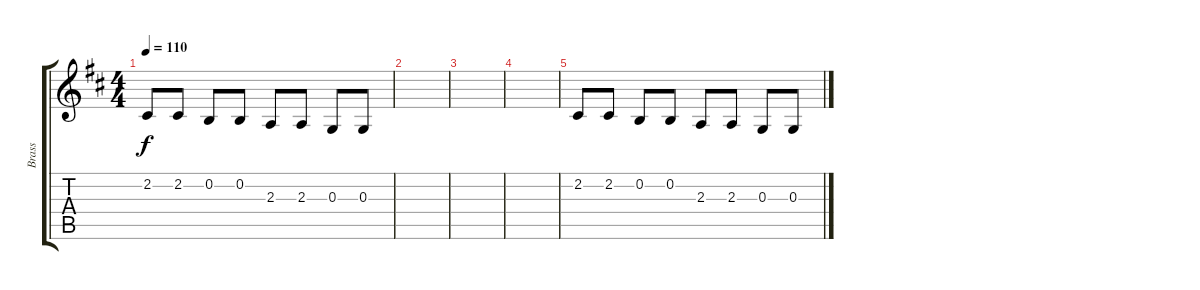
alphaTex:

\track ("Brass" "Brass") {instrument brasssection}
\staff {score tabs}
\tuning (E4 B3 G3 D3 A2 E2) {hide}
\ts (4 4)
\tempo 110
\clef g2
\ks d
2.2.8{dy f} 2.2.8 0.2.8 0.2.8 2.3.8 2.3.8 0.3.8 0.3.8 |
|
|
|
2.2.8 2.2.8 0.2.8 0.2.8 2.3.8 2.3.8 0.3.8 0.3.8
